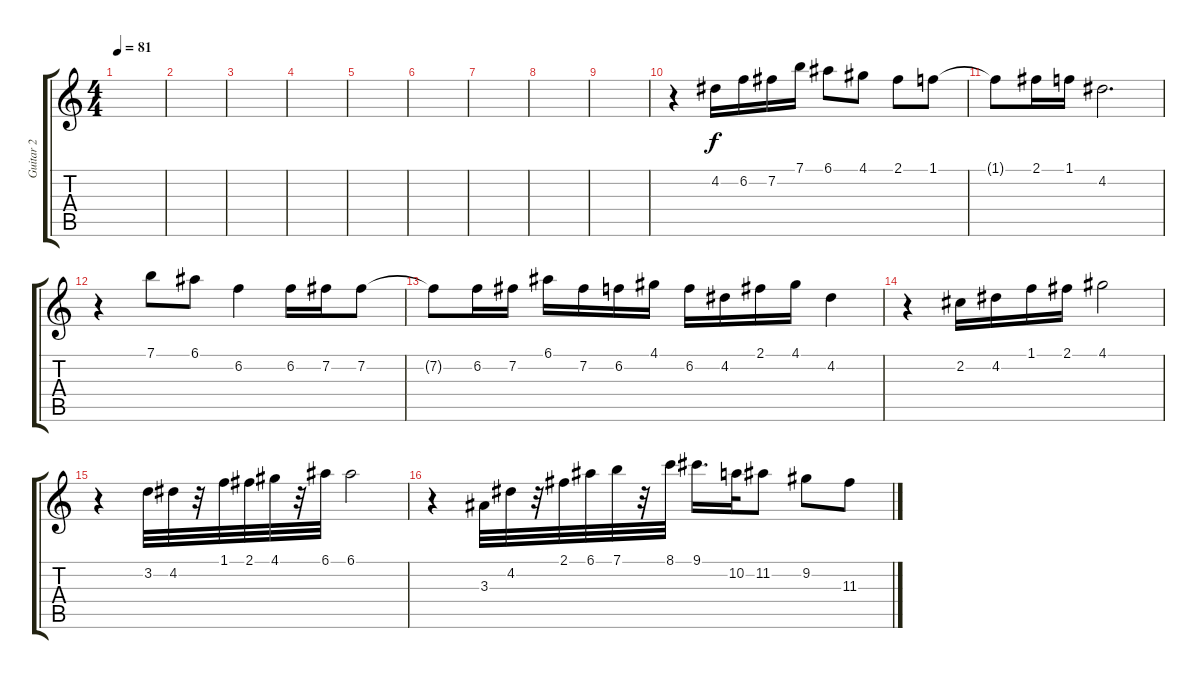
\track ("Guitar 2" "Guitar 2") {instrument electricguitarclean}
\staff {score tabs}
\tuning (E4 B3 G3 D3 A2 E2) {hide}
\ts (4 4)
\tempo 81
\clef g2
\ks c
|
|
|
|
|
|
|
|
|
r.4{volume 16} 4.2.16 6.2.16 7.2.16 7.1.16 6.1.8 4.1.8 2.1.8 1.1.8 |
1.1{t}.8 2.1.16 1.1.16 4.2.2{d} |
r.4 7.1.8 6.1.8 6.2.4 6.2.16 7.2.16 7.2.8 |
7.2{t}.8 6.2.16 7.2.16 6.1.16 7.2.16 6.2.16 4.1.16 6.2.16 4.2.16 2.1.16 4.1.16 4.2.4 |
r.4 2.2.16 4.2.16 1.1.16 2.1.16 4.1.2 |
r.4 3.2.32 4.2.32 r.32 1.1.32 2.1.32 4.1.32 r.32 6.1.32 6.1.2 |
r.4 3.3.32 4.2.32 r.32 2.1.32 6.1.32 7.1.32 r.32 8.1.32 9.1.16{d} 10.2.32 11.2.8 9.2.8 11.3.8
